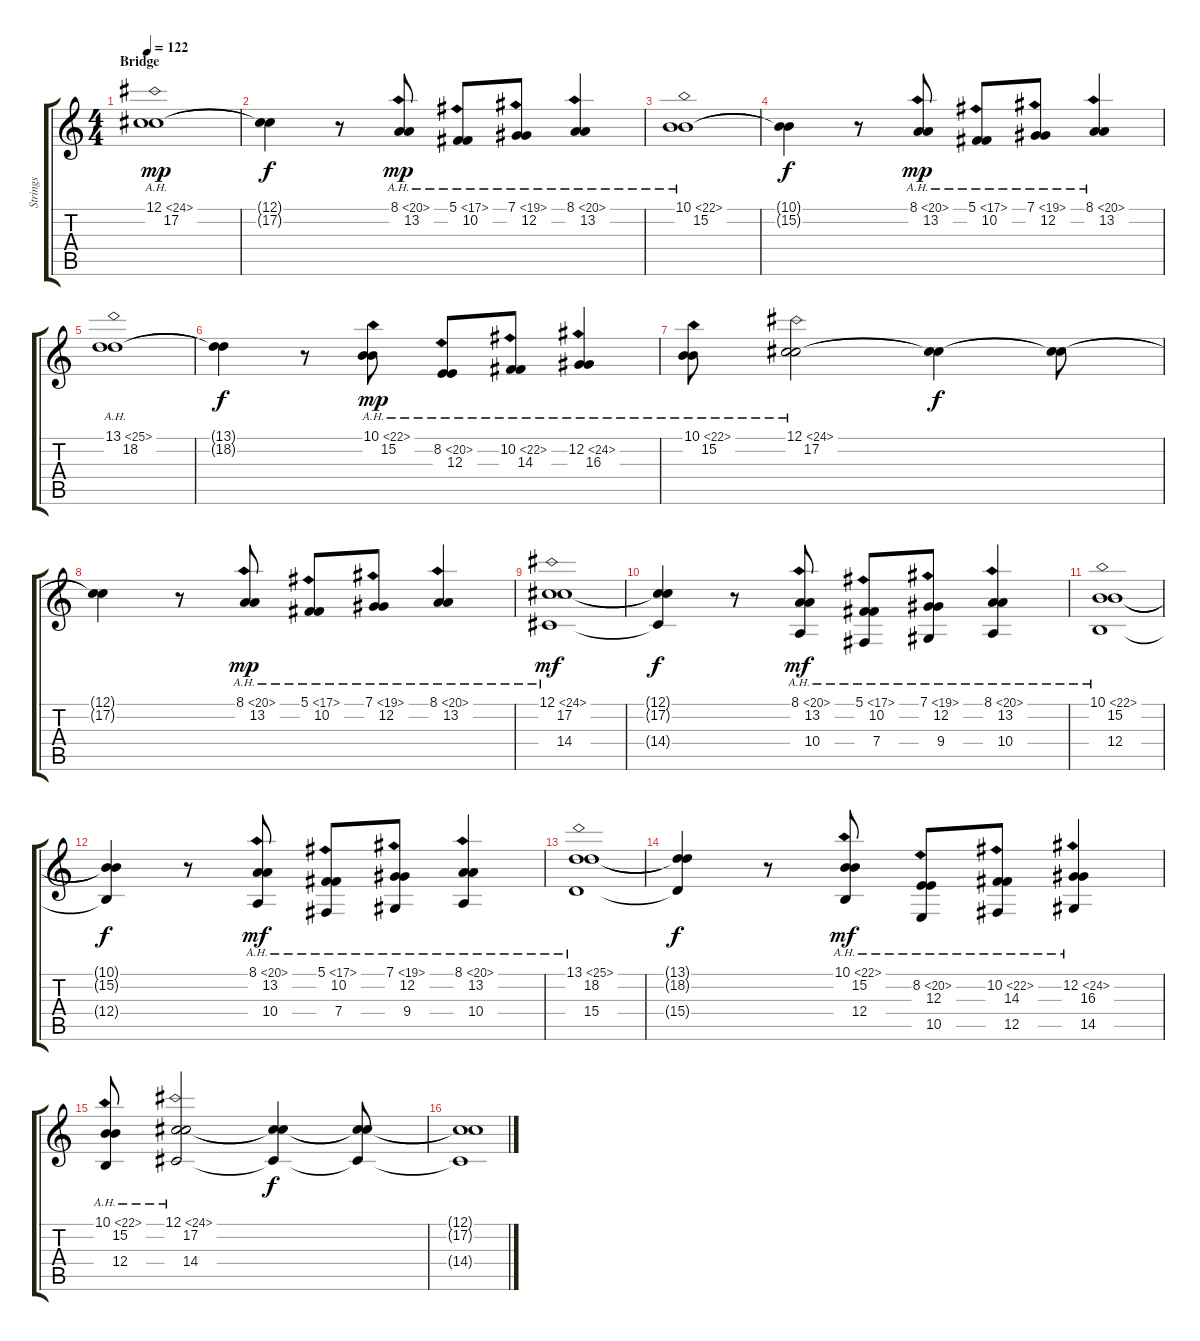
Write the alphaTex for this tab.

\track ("Strings" "Strings") {instrument stringensemble1}
\staff {score tabs}
\tuning (Db4 Ab3 E3 B2 Gb2 Db2) {hide}
\ts (4 4)
\section ("" "Bridge")
\tempo 122
\clef g2
\ks c
(12.1{ah 12} 17.2).1{dy mp volume 16 balance 8 instrument stringensemble1} |
(12.1{t} 17.2{t}).4{dy f} r.8 (8.1{ah 12} 13.2).8{dy mp} (5.1{ah 12} 10.2).8 (7.1{ah 12} 12.2).8 (8.1{ah 12} 13.2).4 |
(10.1{ah 12} 15.2).1 |
(10.1{t} 15.2{t}).4{dy f} r.8 (8.1{ah 12} 13.2).8{dy mp} (5.1{ah 12} 10.2).8 (7.1{ah 12} 12.2).8 (8.1{ah 12} 13.2).4 |
(13.1{ah 12} 18.2).1 |
(13.1{t} 18.2{t}).4{dy f} r.8 (10.1{ah 12} 15.2).8{dy mp} (8.2{ah 12} 12.3).8 (10.2{ah 12} 14.3).8 (12.2{ah 12} 16.3).4 |
(10.1{ah 12} 15.2).8 (12.1{ah 12} 17.2).2 (12.1{t} 17.2{t}).4{dy f} (12.1{t} 17.2{t}).8 |
(12.1{t} 17.2{t}).4 r.8 (8.1{ah 12} 13.2).8{dy mp} (5.1{ah 12} 10.2).8 (7.1{ah 12} 12.2).8 (8.1{ah 12} 13.2).4 |
(12.1{ah 12} 17.2 14.4).1{dy mf} |
(12.1{t} 17.2{t} 14.4{t}).4{dy f} r.8 (8.1{ah 12} 13.2 10.4).8{dy mf} (5.1{ah 12} 10.2 7.4).8 (7.1{ah 12} 12.2 9.4).8 (8.1{ah 12} 13.2 10.4).4 |
(10.1{ah 12} 15.2 12.4).1 |
(10.1{t} 15.2{t} 12.4{t}).4{dy f} r.8 (8.1{ah 12} 13.2 10.4).8{dy mf} (5.1{ah 12} 10.2 7.4).8 (7.1{ah 12} 12.2 9.4).8 (8.1{ah 12} 13.2 10.4).4 |
(13.1{ah 12} 18.2 15.4).1 |
(13.1{t} 18.2{t} 15.4{t}).4{dy f} r.8 (10.1{ah 12} 15.2 12.4).8{dy mf} (8.2{ah 12} 12.3 10.5).8 (10.2{ah 12} 14.3 12.5).8 (12.2{ah 12} 16.3 14.5).4 |
(10.1{ah 12} 15.2 12.4).8 (12.1{ah 12} 17.2 14.4).2 (12.1{t} 17.2{t} 14.4{t}).4{dy f} (12.1{t} 17.2{t} 14.4{t}).8 |
(12.1{t} 17.2{t} 14.4{t}).1
